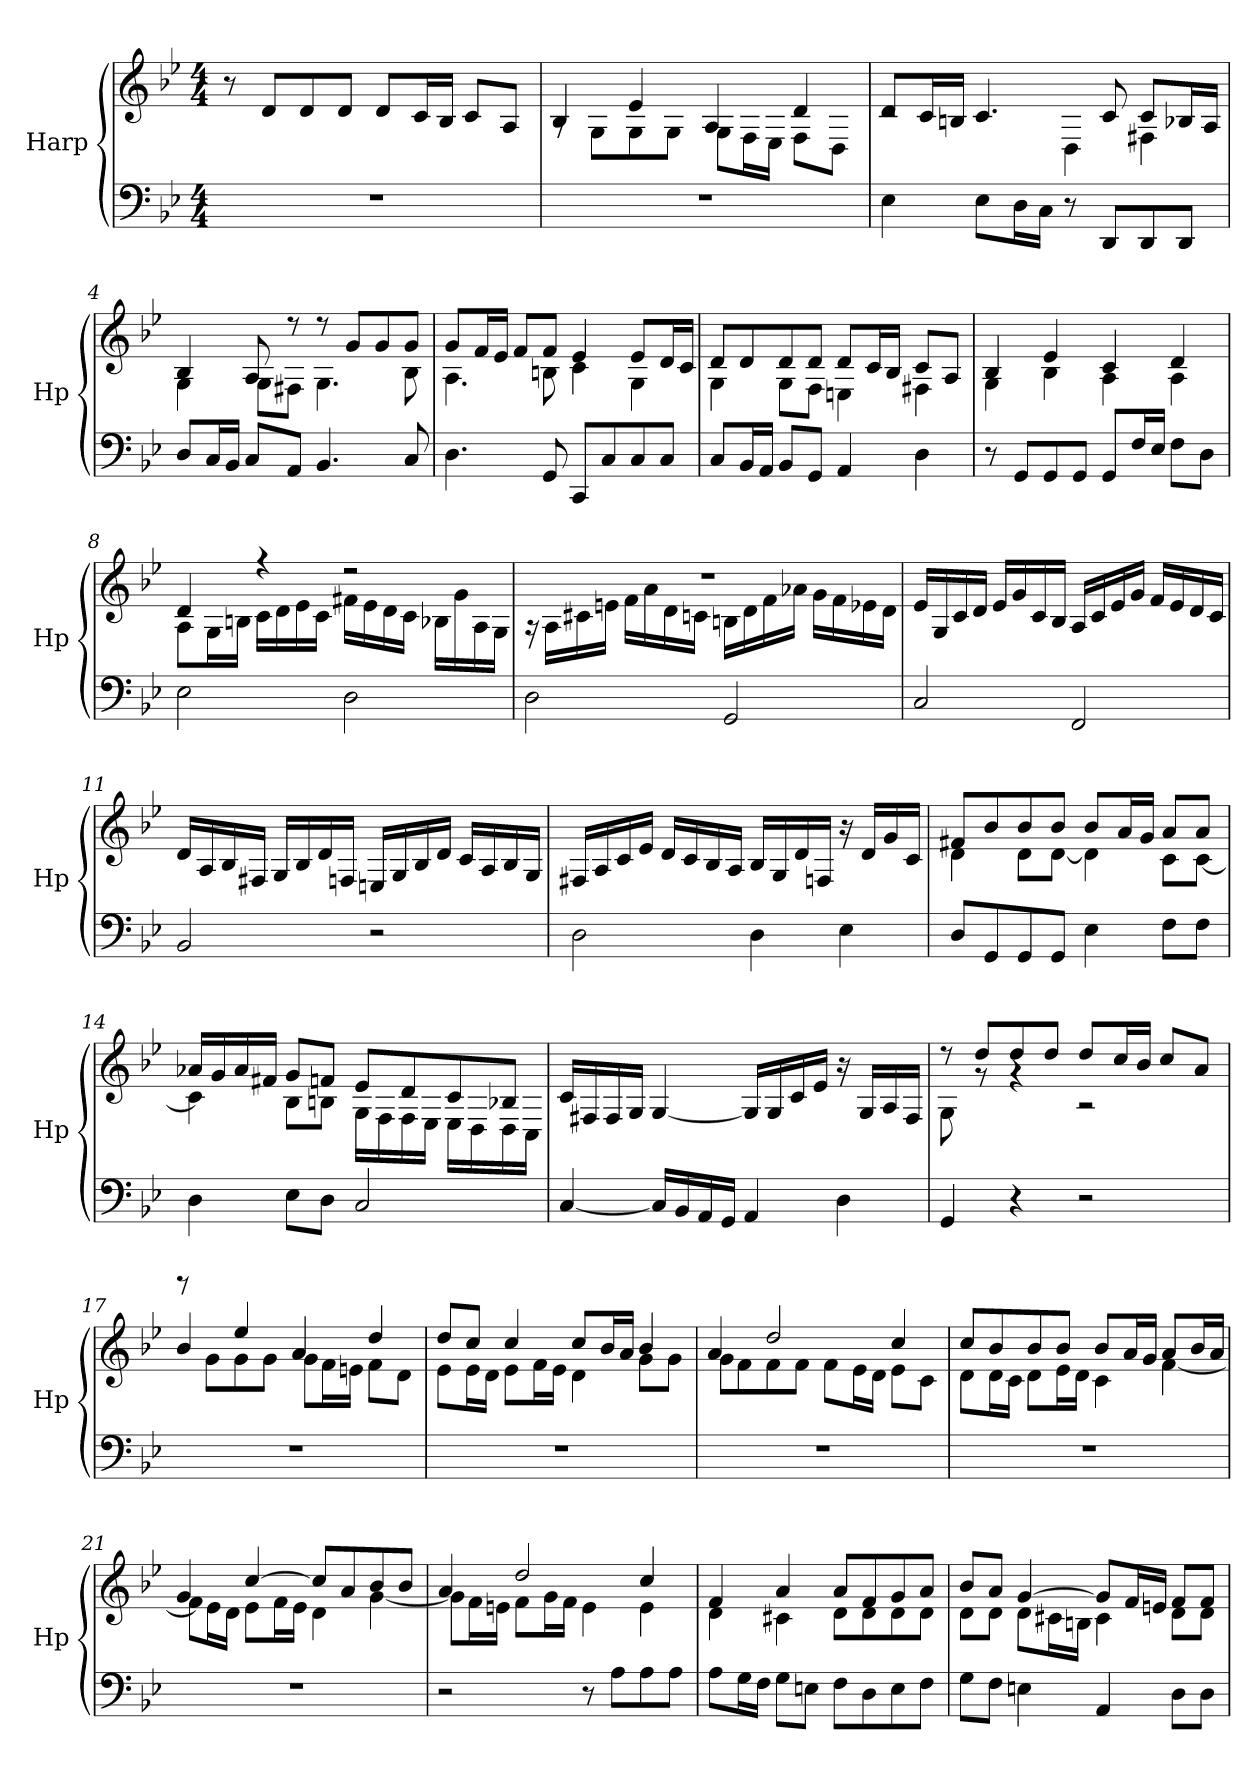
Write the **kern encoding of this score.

**kern	**kern
*part1	*part1
*staff2	*staff1
*I"Harp	*
*I'Hp	*
*clefF4	*clefG2
*k[b-e-]	*k[b-e-]
*M4/4	*M4/4
=1	=1
1r	8r
.	8d/L
.	8d/
.	8d/J
.	8d/L
.	16c/L
.	16B-/JJ
.	8c/L
.	8A/J
=2	=2
*	*^
1r	4B-/	8rA
.	.	8G\L
.	4e-/	8G\
.	.	8G\J
.	4A/	8G\L
.	.	16F\L
.	.	16E-\JJ
.	4d/	8F\L
.	.	8D\J
=3	=3	=3
4E-\	8d/L	2rc
.	16c/L	.
.	16Bn/JJ	.
8E-\L	4.c/	.
16D\L	.	.
16C\JJ	.	.
8r	.	4D\
8DD/L	8c/	.
8DD/	8c/L	4F#X\
8DD/J	16B-X/L	.
.	16A/JJ	.
!!LO:LB:g=z	!!
=4	=4	=4
8D/L	4B-/	4G\
16C/L	.	.
16BB-/JJ	.	.
8C/L	8A/	8G\L
8AA/J	8rdd	8F#X\J
4.BB-/	8rdd	4.G\
.	8g/L	.
.	8g/	.
8C/	8g/J	8B-\
=5	=5	=5
4.D\	8g/L	4.A\
.	16f/L	.
.	16e-/JJ	.
.	8f/L	.
8GG/	8f/J	8Bn\
8CC/L	4e-/	4c\
8C/	.	.
8C/	8e-/L	4G\
8C/J	16d/L	.
.	16c/JJ	.
=6	=6	=6
8C/L	8d/L	4G\
16BB-/L	8d/	.
16AA/JJ	.	.
8BB-/L	8d/	8G\L
8GG/J	8d/J	8F\J
4AA/	8d/L	4En\
.	16c/L	.
.	16B-/JJ	.
4D\	8c/L	4F#X\
.	8A/J	.
!!LO:LB:g=z	!!
=7	=7	=7
8r	4B-/	4G\
8GG/L	.	.
8GG/	4e-/	4B-\
8GG/J	.	.
8GG/L	4c/	4A\
16F/L	.	.
16E-/JJ	.	.
8F\L	4d/	4A\
8D\J	.	.
=8	=8	=8
2E-\	4d/	8A\L
.	.	16G\L
.	.	16Bn\JJ
.	4rff	16c\LL
.	.	16d\
.	.	16e-\
.	.	16c\JJ
2D\	2r	16f#X\LL
.	.	16e-\
.	.	16d\
.	.	16c\JJ
.	.	16B-X\LL
.	.	16g\
.	.	16A\
.	.	16G\JJ
!!LO:LB:g=z	!!
=9	=9	=9
2D\	1rdd	16r
.	.	16A\LL
.	.	16c#X\
.	.	16en\JJ
.	.	16f\LL
.	.	16a\
.	.	16d\
.	.	16cn\JJ
2GG/	.	16Bn\LL
.	.	16d\
.	.	16f\
.	.	16a-X\JJ
.	.	16g\LL
.	.	16f\
.	.	16e-X\
.	.	16d\JJ
*	*v	*v
=10	=10
2C/	16e-/LL
.	16G/
.	16c/
.	16d/JJ
.	16e-/LL
.	16g/
.	16c/
.	16B-/JJ
2FF/	16A/LL
.	16c/
.	16e-/
.	16g/JJ
.	16f/LL
.	16e-/
.	16d/
.	16c/JJ
!!LO:LB:g=z
=11	=11
2BB-/	16d/LL
.	16A/
.	16B-/
.	16F#X/JJ
.	16G/LL
.	16B-/
.	16d/
.	16Fn/JJ
2r	16En/LL
.	16G/
.	16B-/
.	16d/JJ
.	16c/LL
.	16A/
.	16B-/
.	16G/JJ
=12	=12
2D\	16F#X/LL
.	16A/
.	16c/
.	16e-/JJ
.	16d/LL
.	16c/
.	16B-/
.	16A/JJ
4D\	16B-/LL
.	16G/
.	16d/
.	16Fn/JJ
4E-\	16r
.	16d/LL
.	16g/
.	16c/JJ
!!LO:PB:g=z
=13	=13
*	*^
8D/L	8f#X/L	4d\
8GG/	8b-/	.
8GG/	8b-/	8d\L
8GG/J	8b-/J	[8d\J
4E-\	8b-/L	4d\]
.	16a/L	.
.	16g/JJ	.
8F\L	8a/L	8c\L
8F\J	8a/J	[8c\J
=14	=14	=14
4D\	16a-X/LL	4c\]
.	16g/	.
.	16a-/	.
.	16f#X/JJ	.
8E-\L	8g/L	8B-\L
8D\J	8fn/J	8Bn\J
2C/	8e-/L	16G\LL
.	.	16F\
.	8d/	16F\
.	.	16E-\JJ
.	8c/	16E-\LL
.	.	16D\
.	8B-X/J	16D\
.	.	16C\JJ
*	*v	*v
!!LO:LB:g=z
=15	=15
[4C/	16c/LL
.	16F#X/
.	16F#/
.	16G/JJ
16C/LL]	[4G/
16BB-/	.
16AA/	.
16GG/JJ	.
4AA/	16G/LL]
.	16G/
.	16c/
.	16e-/JJ
4D\	16r
.	16G/LL
.	16A/
.	16F#/JJ
=16	=16
*	*^
4GG/	8rdd	8G\
.	8dd/L	8rg
4r	8dd/	4rg
.	8dd/J	.
2r	8dd/L	2r
.	16cc/L	.
.	16b-/JJ	.
.	8cc/L	.
.	8a/J	.
=17	=17	=17
1r	4b-/	8rggg
.	.	8g\L
.	4ee-/	8g\
.	.	8g\J
.	4a/	8g\L
.	.	16f\L
.	.	16en\JJ
.	4dd/	8f\L
.	.	8d\J
!!LO:LB:g=z	!!
=18	=18	=18
1r	8dd/L	8e-\L
.	8cc/J	16e-\L
.	.	16d\JJ
.	4cc/	8e-\L
.	.	16f\L
.	.	16e-\JJ
.	8cc/L	4d\
.	16b-/L	.
.	16a/JJ	.
.	4b-/	8g\L
.	.	8g\J
=19	=19	=19
1r	4a/	8g\L
.	.	8f\
.	2dd/	8f\
.	.	8f\J
.	.	8f\L
.	.	16e-\L
.	.	16d\JJ
.	4cc/	8e-\L
.	.	8c\J
=20	=20	=20
1r	8cc/L	8d\L
.	8b-/	16d\L
.	.	16c\JJ
.	8b-/	8d\L
.	8b-/J	16e-\L
.	.	16d\JJ
.	8b-/L	4c\
.	16a/L	.
.	16g/JJ	.
.	8a/L	[4f\
.	16b-/L	.
.	16a/JJ	.
!!LO:LB:g=z	!!
=21	=21	=21
1r	4g/	8f\L]
.	.	16e-\L
.	.	16d\JJ
.	[4cc/	8e-\L
.	.	16f\L
.	.	16e-\JJ
.	8cc/L]	4d\
.	8a/	.
.	8b-/	[4g\
.	8b-/J	.
=22	=22	=22
2r	4a/	8g\L]
.	.	16f\L
.	.	16en\JJ
.	2dd/	8f\L
.	.	16g\L
.	.	16f\JJ
8r	.	4e\
8A\L	.	.
8A\	4cc/	4e\
8A\J	.	.
=23	=23	=23
8A\L	4f/	4d\
16G\L	.	.
16F\JJ	.	.
8G\L	4a/	4c#X\
8En\J	.	.
8F\L	8a/L	8d\L
8D\	8f/	8d\
8E\	8g/	8d\
8F\J	8a/J	8d\J
!!LO:LB:g=z	!!
=24	=24	=24
8G\L	8b-/L	8d\L
8F\J	8a/J	8d\J
4En\	[4g/	8d\L
.	.	16c#X\L
.	.	16Bn\JJ
4AA/	8g/L]	4c#\
.	16f/L	.
.	16en/JJ	.
8D\L	8f/L	8d\L
8D\J	8f/J	8d\J
*	*v	*v
=	=
*-	*-
